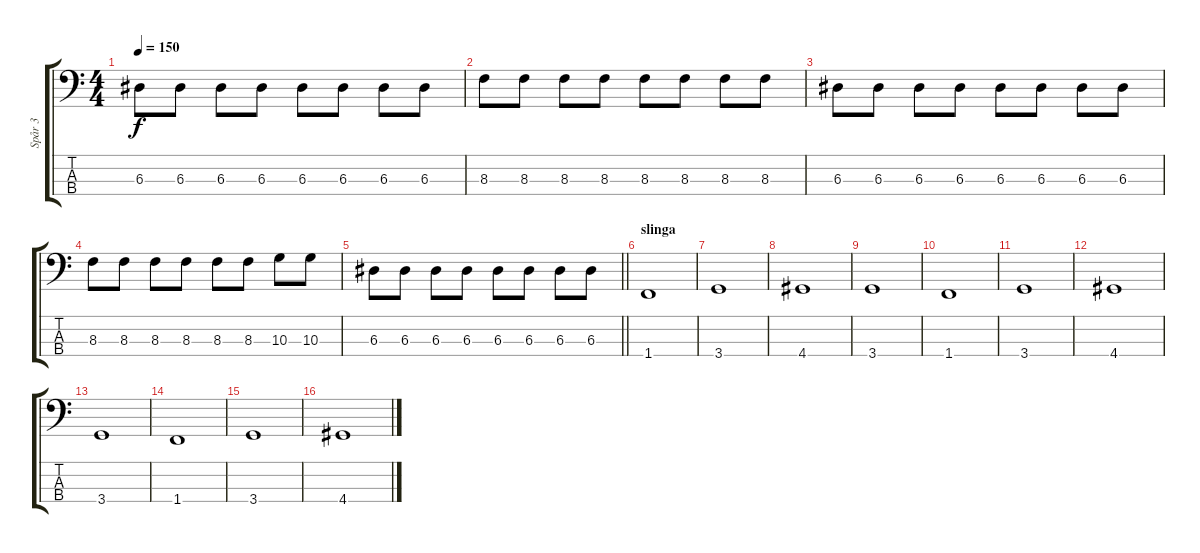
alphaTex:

\track ("Spår 3" "Spår 3") {instrument electricbasspick}
\staff {score tabs}
\tuning (G2 D2 A1 E1) {hide}
\ts (4 4)
\tempo 150
\clef f4
\ks c
6.3.8{dy f} 6.3.8 6.3.8 6.3.8 6.3.8 6.3.8 6.3.8 6.3.8 |
8.3.8 8.3.8 8.3.8 8.3.8 8.3.8 8.3.8 8.3.8 8.3.8 |
6.3.8 6.3.8 6.3.8 6.3.8 6.3.8 6.3.8 6.3.8 6.3.8 |
8.3.8 8.3.8 8.3.8 8.3.8 8.3.8 8.3.8 10.3.8 10.3.8 |
\barLineRight lightlight
6.3.8 6.3.8 6.3.8 6.3.8 6.3.8 6.3.8 6.3.8 6.3.8 |
\section ("" "slinga")
1.4.1 |
3.4.1 |
4.4.1 |
3.4.1 |
1.4.1 |
3.4.1 |
4.4.1 |
3.4.1 |
1.4.1 |
3.4.1 |
4.4.1
